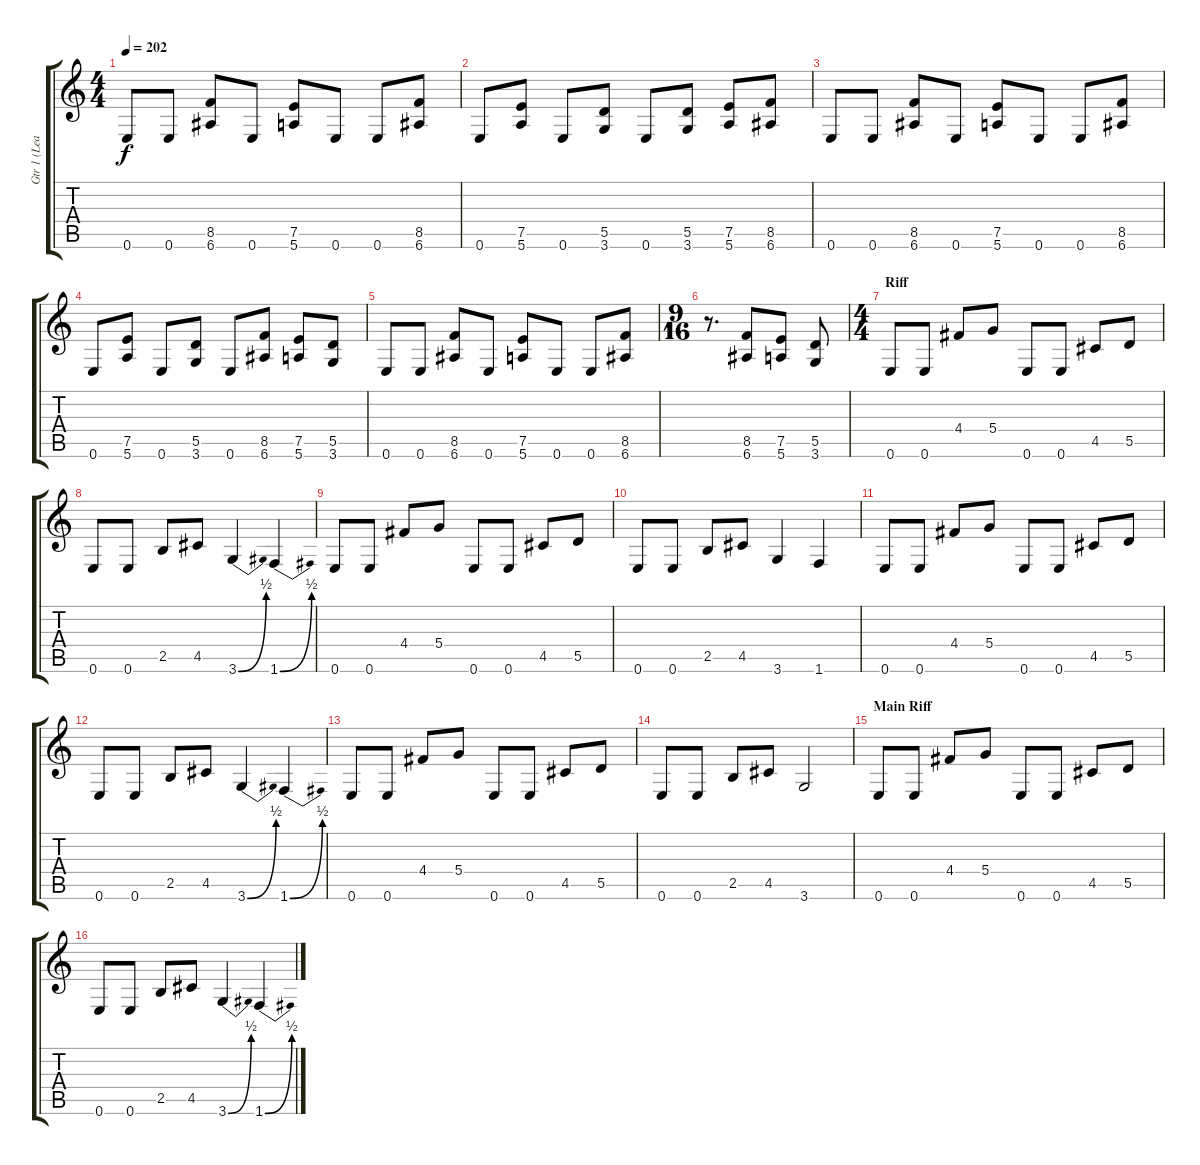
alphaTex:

\track ("Gtr 1 (Lead)" "Gtr 1 (Lea") {instrument distortionguitar}
\staff {score tabs}
\tuning (E4 B3 G3 D3 A2 E2) {hide}
\ts (4 4)
\tempo 202
\clef g2
\ks c
0.6.8{dy f} 0.6.8 (8.5 6.6).8 0.6.8 (7.5 5.6).8 0.6.8 0.6.8 (8.5 6.6).8 |
0.6.8 (7.5 5.6).8 0.6.8 (5.5 3.6).8 0.6.8 (5.5 3.6).8 (7.5 5.6).8 (8.5 6.6).8 |
0.6.8 0.6.8 (8.5 6.6).8 0.6.8 (7.5 5.6).8 0.6.8 0.6.8 (8.5 6.6).8 |
0.6.8 (7.5 5.6).8 0.6.8 (5.5 3.6).8 0.6.8 (8.5 6.6).8 (7.5 5.6).8 (5.5 3.6).8 |
0.6.8 0.6.8 (8.5 6.6).8 0.6.8 (7.5 5.6).8 0.6.8 0.6.8 (8.5 6.6).8 |
\ts (9 16)
r.8{d} (8.5 6.6).8 (7.5 5.6).8 (5.5 3.6).8 |
\ts (4 4)
\section ("" "Riff")
0.6.8 0.6.8 4.4.8 5.4.8 0.6.8 0.6.8 4.5.8 5.5.8 |
0.6.8 0.6.8 2.5.8 4.5.8 3.6{be (bend 0 0 60 2)}.4 1.6{be (bend 0 0 60 2)}.4 |
0.6.8 0.6.8 4.4.8 5.4.8 0.6.8 0.6.8 4.5.8 5.5.8 |
0.6.8 0.6.8 2.5.8 4.5.8 3.6.4 1.6.4 |
0.6.8 0.6.8 4.4.8 5.4.8 0.6.8 0.6.8 4.5.8 5.5.8 |
0.6.8 0.6.8 2.5.8 4.5.8 3.6{be (bend 0 0 60 2)}.4 1.6{be (bend 0 0 60 2)}.4 |
0.6.8 0.6.8 4.4.8 5.4.8 0.6.8 0.6.8 4.5.8 5.5.8 |
0.6.8 0.6.8 2.5.8 4.5.8 3.6.2 |
\section ("" "Main Riff")
0.6.8 0.6.8 4.4.8 5.4.8 0.6.8 0.6.8 4.5.8 5.5.8 |
0.6.8 0.6.8 2.5.8 4.5.8 3.6{be (bend 0 0 60 2)}.4 1.6{be (bend 0 0 60 2)}.4
